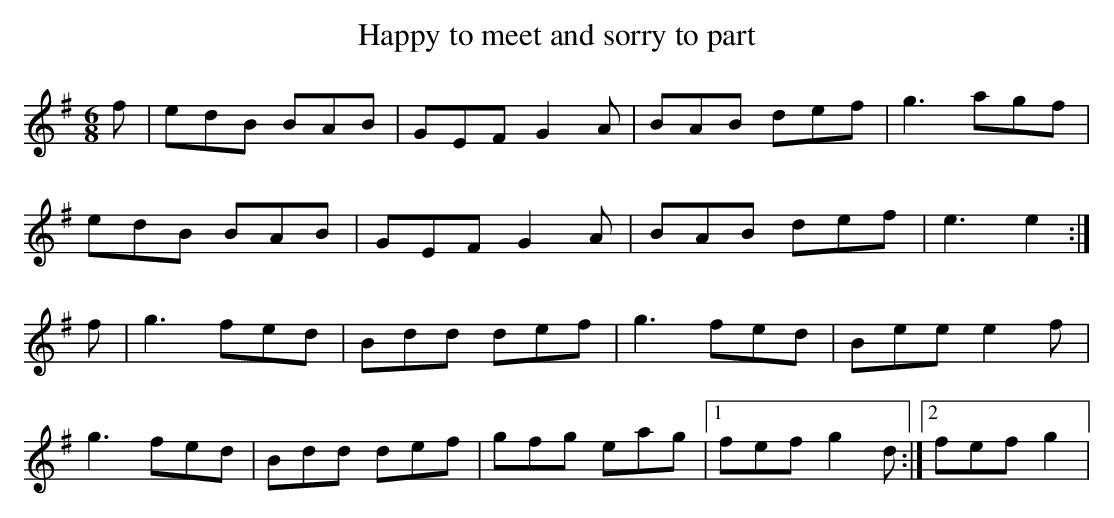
X:1
T:Happy to meet and sorry to part
M:6/8
L:1/8
K:G
f|edB BAB|GEF G2A|BAB def|g3 agf|!
edB BAB|GEF G2A|BAB def|e3 e2:|!
f|g3 fed|Bdd def|g3 fed|Bee e2f|!
g3 fed|Bdd def|gfg eag|1fef g2d:|2fef g2|
